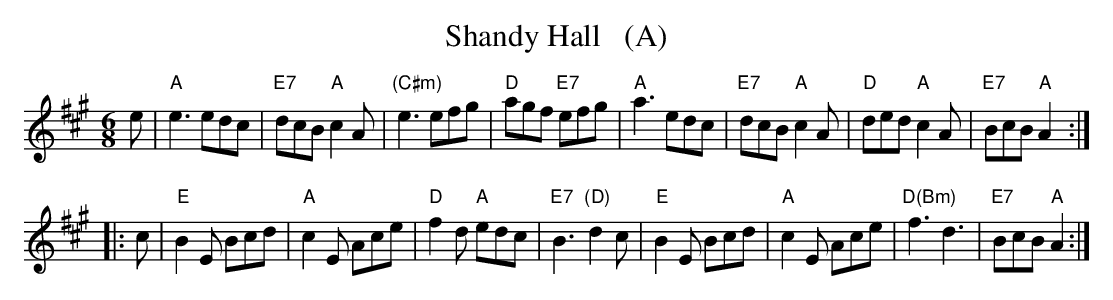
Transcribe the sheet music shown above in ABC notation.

X:1
T:Shandy Hall   (A)
M:6/8
L:1/8
K:A
   e |\
"A"e3 edc | "E7"dcB "A"c2A | "(C#m)"e3 efg | "D"agf "E7"efg |\
"A"a3 edc | "E7"dcB "A"c2A | "D"ded "A"c2A | "E7"BcB "A"A2 :|
|: c |\
"E"B2E Bcd | "A"c2E Ace | "D"f2d "A"edc | "E7"B3 "(D)"d2c |\
"E"B2E Bcd | "A"c2E Ace | "D(Bm)"f3 d3 | "E7"BcB "A"A2 :|
